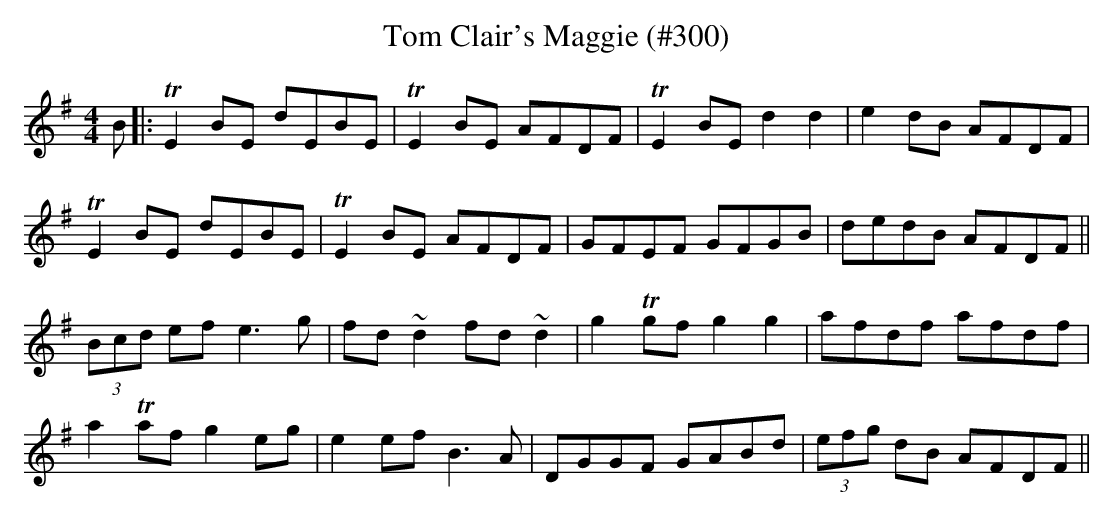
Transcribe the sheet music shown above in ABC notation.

X:1
T:Tom Clair's Maggie (#300)
M:4/4
L:1/8
K:Emin
B|:TE2 BE dEBE|TE2 BE AFDF|TE2 BE d2 d2|e2 dB AFDF|
TE2 BE dEBE|TE2 BE AFDF|GFEF GFGB|dedB AFDF||
(3Bcd ef e3 g|fd ~d2 fd ~d2|g2 Tgf g2 g2|afdf afdf|
a2 Taf g2 eg|e2 ef B3 A|DGGF GABd|(3efg dB AFDF||
